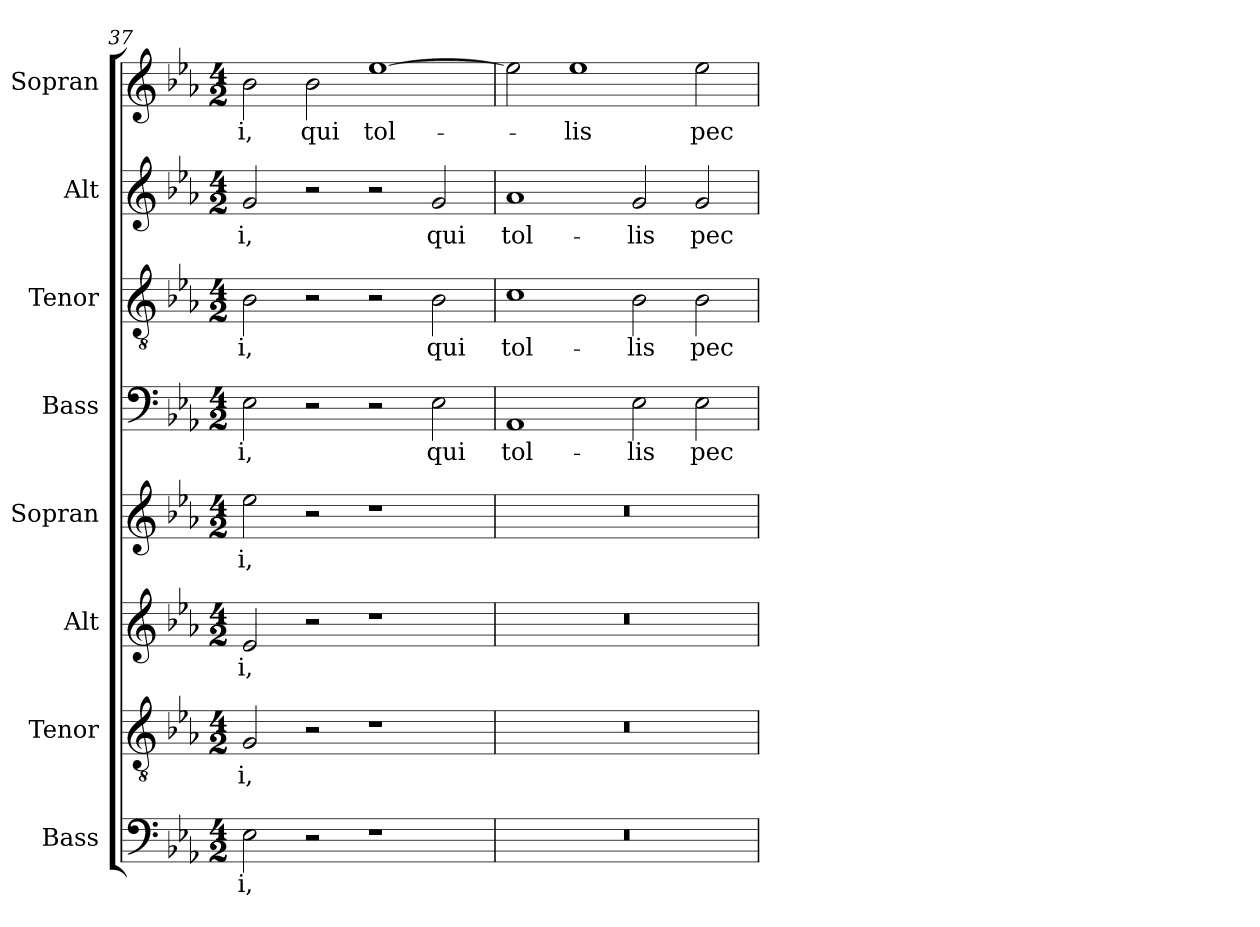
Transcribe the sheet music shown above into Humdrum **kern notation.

**kern	**text	**kern	**text	**kern	**text	**kern	**text	**kern	**text	**kern	**text	**kern	**text	**kern	**text
*part8	*part8	*part7	*part7	*part6	*part6	*part5	*part5	*part4	*part4	*part3	*part3	*part2	*part2	*part1	*part1
*staff8	*staff8	*staff7	*staff7	*staff6	*staff6	*staff5	*staff5	*staff4	*staff4	*staff3	*staff3	*staff2	*staff2	*staff1	*staff1
*I"Bass	*	*I"Tenor	*	*I"Alt	*	*I"Sopran	*	*I"Bass	*	*I"Tenor	*	*I"Alt	*	*I"Sopran	*
*I'B.	*	*I'T.	*	*I'A.	*	*I'S.	*	*I'B.	*	*I'T.	*	*I'A.	*	*I'S.	*
*clefF4	*	*clefGv2	*	*clefG2	*	*clefG2	*	*clefF4	*	*clefGv2	*	*clefG2	*	*clefG2	*
*k[b-e-a-]	*	*k[b-e-a-]	*	*k[b-e-a-]	*	*k[b-e-a-]	*	*k[b-e-a-]	*	*k[b-e-a-]	*	*k[b-e-a-]	*	*k[b-e-a-]	*
*E-:	*	*E-:	*	*E-:	*	*E-:	*	*E-:	*	*E-:	*	*E-:	*	*E-:	*
*M4/2	*	*M4/2	*	*M4/2	*	*M4/2	*	*M4/2	*	*M4/2	*	*M4/2	*	*M4/2	*
=37	=37	=37	=37	=37	=37	=37	=37	=37	=37	=37	=37	=37	=37	=37	=37
!	!LO:LY:b	!	!LO:LY:b	!	!LO:LY:b	!	!LO:LY:b	!	!LO:LY:b	!	!LO:LY:b	!	!LO:LY:b	!	!LO:LY:b
2E-\	-i,	2G/	-i,	2e-/	-i,	2ee-\	-i,	2E-\	-i,	2B-\	-i,	2g/	-i,	2b-\	-i,
!	!	!	!	!	!	!	!	!	!	!	!	!	!	!	!LO:LY:b
2r	.	2r	.	2r	.	2r	.	2r	.	2r	.	2r	.	2b-\	qui
!	!	!	!	!	!	!	!	!	!	!	!	!	!	!	!LO:LY:b
1r	.	1r	.	1r	.	1r	.	2r	.	2r	.	2r	.	[1ee-	tol-
!	!	!	!	!	!	!	!	!	!LO:LY:b	!	!LO:LY:b	!	!LO:LY:b	!	!
.	.	.	.	.	.	.	.	2E-\	qui	2B-\	qui	2g/	qui	.	.
=38	=38	=38	=38	=38	=38	=38	=38	=38	=38	=38	=38	=38	=38	=38	=38
!	!	!	!	!	!	!	!	!	!LO:LY:b	!	!LO:LY:b	!	!LO:LY:b	!	!
0r	.	0r	.	0r	.	0r	.	1AA-	tol-	1c	tol-	1a-	tol-	2ee-\]	.
!	!	!	!	!	!	!	!	!	!	!	!	!	!	!	!LO:LY:b
.	.	.	.	.	.	.	.	.	.	.	.	.	.	1ee-	-lis
!	!	!	!	!	!	!	!	!	!LO:LY:b	!	!LO:LY:b	!	!LO:LY:b	!	!
.	.	.	.	.	.	.	.	2E-\	-lis	2B-\	-lis	2g/	-lis	.	.
!	!	!	!	!	!	!	!	!	!LO:LY:b	!	!LO:LY:b	!	!LO:LY:b	!	!LO:LY:b
.	.	.	.	.	.	.	.	2E-\	pec-	2B-\	pec-	2g/	pec-	2ee-\	pec-
=	=	=	=	=	=	=	=	=	=	=	=	=	=	=	=
*-	*-	*-	*-	*-	*-	*-	*-	*-	*-	*-	*-	*-	*-	*-	*-
